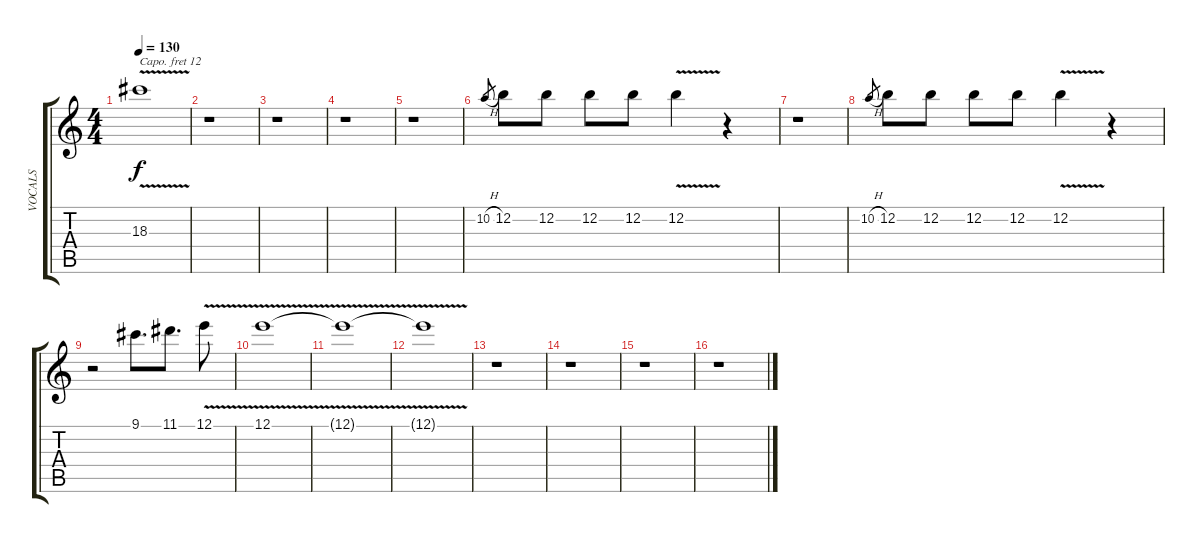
\track ("VOCALS" "VOCALS") {instrument lead2sawtooth}
\staff {score tabs}
\capo 12
\tuning (E4 B3 G3 D3 A2 E2) {hide}
\ts (4 4)
\tempo 130
\clef g2
\ks c
18.3{v}.1{dy f} |
r.1 |
r.1 |
r.1 |
r.1 |
10.2{h}.8{gr} 12.2.8 12.2.8 12.2.8 12.2.8 12.2{v}.4 r.4 |
r.1 |
10.2{h}.8{gr} 12.2.8 12.2.8 12.2.8 12.2.8 12.2{v}.4 r.4 |
r.2 9.1.8{d} 11.1.8{d} 12.1{v}.8 |
12.1{v}.1 |
12.1{v t}.1 |
12.1{v t}.1 |
r.1 |
r.1 |
r.1 |
r.1
